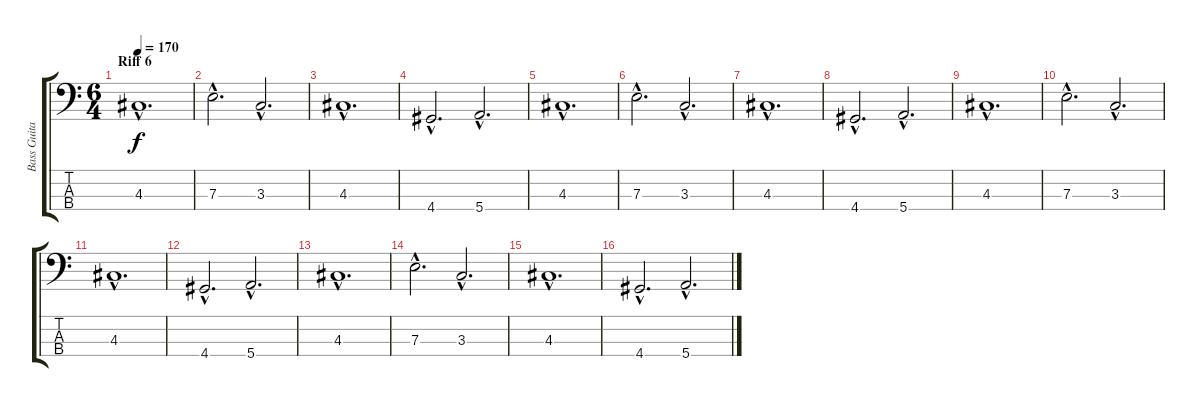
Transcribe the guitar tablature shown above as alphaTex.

\track ("Bass Guitar" "Bass Guita") {instrument electricbasspick}
\staff {score tabs}
\tuning (G2 D2 A1 E1) {hide}
\ts (6 4)
\section ("" "Riff 6")
\tempo 170
\clef f4
\ks c
4.3{hac}.1{d dy f} |
7.3{hac}.2{d} 3.3{hac}.2{d} |
4.3{hac}.1{d} |
4.4{hac}.2{d} 5.4{hac}.2{d} |
4.3{hac}.1{d} |
7.3{hac}.2{d} 3.3{hac}.2{d} |
4.3{hac}.1{d} |
4.4{hac}.2{d} 5.4{hac}.2{d} |
4.3{hac}.1{d} |
7.3{hac}.2{d} 3.3{hac}.2{d} |
4.3{hac}.1{d} |
4.4{hac}.2{d} 5.4{hac}.2{d} |
4.3{hac}.1{d} |
7.3{hac}.2{d} 3.3{hac}.2{d} |
4.3{hac}.1{d} |
4.4{hac}.2{d} 5.4{hac}.2{d}
